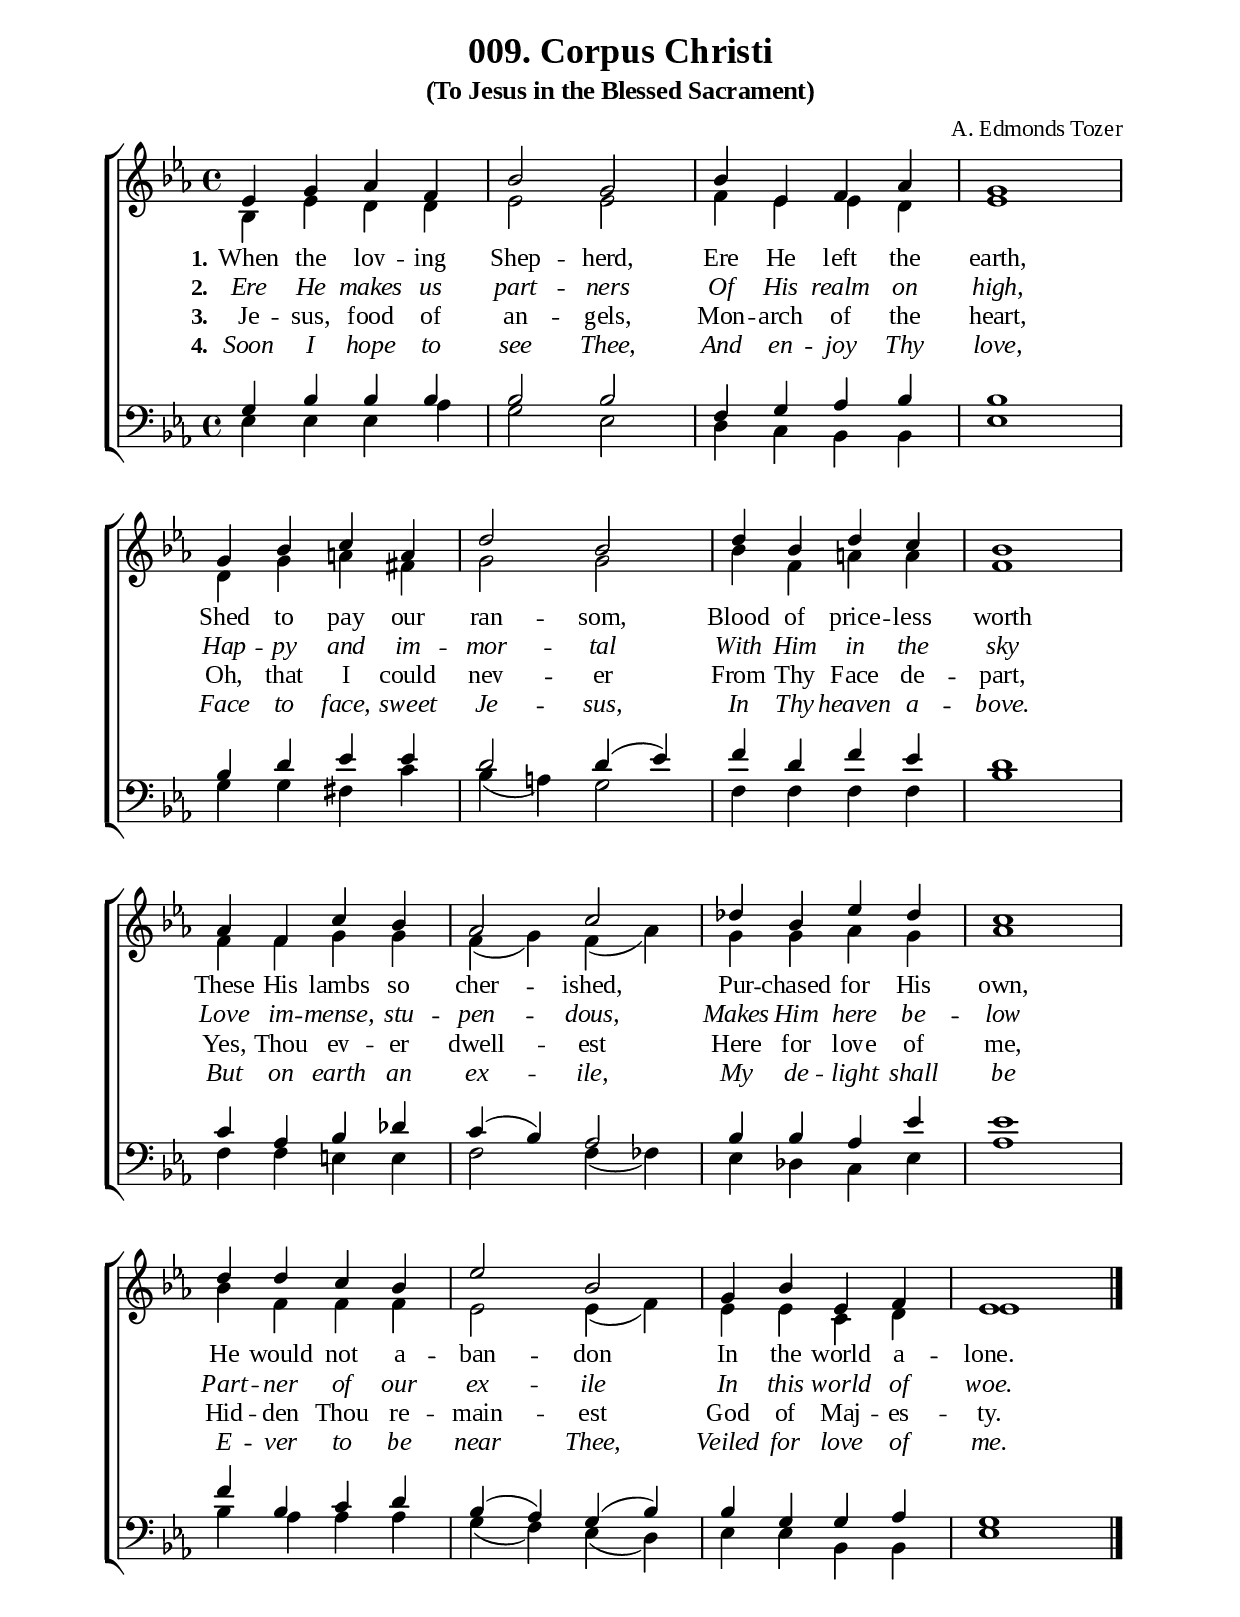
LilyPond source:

%%%%%%%%%%%%%%%%%%%%%%%%%%%%%
% CONTENTS OF THIS DOCUMENT
% 1. Common settings
% 2. Soprano verse music
% 3. Alto verse music
% 4. Tenor verse music
% 5. Basso verse music
% 6. Verse lyrics
% 7. Layout
%%%%%%%%%%%%%%%%%%%%%%%%%%%%%

%%%%%%%%%%%%%%%%%%%%%%%%%%%%%
% 1. Common settings
%%%%%%%%%%%%%%%%%%%%%%%%%%%%%
\version "2.18.2"

\header {
  title = "009. Corpus Christi"
  subtitle = "(To Jesus in the Blessed Sacrament)"
  %poet = ""
  composer = "A. Edmonds Tozer"
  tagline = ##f
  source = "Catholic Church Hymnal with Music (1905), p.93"
  %site = ""
}

globalSettings= {
  \key c \minor
  \time 4/4
  %\override Score.BarNumber.break-visibility = ##(#t #t #t)
  \override Score.BarNumber.break-visibility = ##(#f #f #f)
}

verseSettings = {
  \phrasingSlurDashed
}

\paper {
  #(set-paper-size "a4")
  top-margin = 15\mm
  bottom-margin = 15\mm
  left-margin = 20\mm
  right-margin = 20\mm
  indent = #0
  #(define fonts
	 (make-pango-font-tree "Liberation Serif"
	 		       "Liberation Serif"
			       "Liberation Serif"
			       (/ 20 20)))
}

printItalic = \with {
  \override LyricText.font-shape = #'italic
}

%%%%%%%%%%%%%%%%%%%%%%%%%%%%%
% 2. Soprano verse music
%%%%%%%%%%%%%%%%%%%%%%%%%%%%%
musicVerseSoprano = \relative c' {
  ees4 g aes f |
  bes2 g |
  bes4 ees, f aes |
  g1 \break \bar "|"
  g4 bes c a |
  d2 bes |
  d4 bes d c |
  bes1 \break \bar "|"
  aes4 f c' bes |
  aes2 c |
  des4 bes ees des |
  c1 \break \bar "|"
  d4 d c bes | 
  ees2 bes |
  g4 bes ees, f |
  ees1 
}

%%%%%%%%%%%%%%%%%%%%%%%%%%%%%
% 3. Alto verse music
%%%%%%%%%%%%%%%%%%%%%%%%%%%%%
musicVerseAlto = \relative c' {
  bes4 ees d d |
  ees2 ees |
  f4 ees ees d |
  ees1 \break \bar "|"
  d4 g a fis |
  g2 g |
  bes4 f a a |
  f1 \break \bar "|"             
  f4 f g g |
  f (g) f (aes) |
  g4 g aes g |
  aes1 \break \bar "|"
  bes4 f f f |
  ees2 ees4 (f) |
  ees4 ees c d |
  ees1 
}

%%%%%%%%%%%%%%%%%%%%%%%%%%%%%
% 4. Tenor verse music
%%%%%%%%%%%%%%%%%%%%%%%%%%%%%
musicVerseTenor = \relative c' {
  g4  bes bes bes |
  bes2 bes |
  f4 g aes bes |
  bes1 \break \bar "|"              
  bes4 d ees ees |
  d2 d4 (ees) |
  f4 d f ees |
  d1 \break \bar "|"              
  c4 aes bes des |
  c (bes) aes2 |
  bes4 bes aes ees' |
  ees1 \break \bar "|"  
  f4 bes, c d |
  bes4 (aes) g (bes) |
  bes4 g g aes |
  g1
}

%%%%%%%%%%%%%%%%%%%%%%%%%%%%%
% 5. Basso verse music
%%%%%%%%%%%%%%%%%%%%%%%%%%%%%
musicVerseBasso = \relative c {
  ees4 ees ees aes |
  g2 ees |
  d4 c bes bes |
  ees1 \break \bar "|"                
  g4 g fis c' |
  bes4 (a) g2 |
  f4 f f f |
  bes1 \break \bar "|"  
  f4 f e e |
  f2 f4 (fes) |
  ees4 des c ees |
  aes1 \break \bar "|"  
  bes4 aes aes aes |
  g4 (f) ees (d) |
  ees4 ees bes bes |
  ees1 \bar "|."
}

%%%%%%%%%%%%%%%%%%%%%%%%%%%%%
% 6. Verse lyrics
%%%%%%%%%%%%%%%%%%%%%%%%%%%%%
lyricVerseOne = \lyricmode {
  \set stanza = #"1."
  When the lov -- ing Shep -- herd,
  Ere He left the earth,
  Shed to pay our ran -- som,
  Blood of price -- less worth
  These His lambs so cher -- ished,
  Pur -- chased for His own,
  He would not a -- ban -- don
  In the world a -- lone.
}

lyricVerseTwo = \lyricmode {
  \set stanza = #"2."
  Ere He makes us part -- ners
  Of His realm on high,
  Hap -- py and im -- mor -- tal
  With Him in the sky
  Love im -- mense, stu -- pen -- dous,
  Makes Him here be -- low
  Part -- ner of our ex -- ile
  In this world of woe.
}

lyricVerseThree = \lyricmode {
  \set stanza = #"3."
  Je -- sus, food of an -- gels,
  Mon -- arch of the heart,
  Oh, that I could nev -- er 
  From Thy Face de -- part,
  Yes, Thou ev -- er dwell -- est
  Here for love of me,
  Hid -- den Thou re -- main -- est
  God of Maj -- es -- ty.
}

lyricVerseFour = \lyricmode {
  \set stanza = #"4."
  Soon I hope to see Thee,
  And en -- joy Thy love,
  Face to face, sweet Je -- sus,
  In Thy heaven a -- bove.
  But on earth an ex -- ile,
  My de -- light shall be
  E -- ver to be near Thee,
  Veiled for love of me.
}


%%%%%%%%%%%%%%%%%%%%%%%%%%%%%
% 7. Layout
%%%%%%%%%%%%%%%%%%%%%%%%%%%%%
\score {
    \new ChoirStaff <<
      \new Staff <<
        \clef "treble"
        \new Voice = "soprano" {
          \voiceOne \globalSettings \verseSettings \stemUp \slurUp \musicVerseSoprano
        }
        \new Voice = "alto" {
          \voiceTwo \globalSettings \verseSettings \stemDown \slurDown \musicVerseAlto
        }
      >>
      \new Lyrics \lyricsto soprano \lyricVerseOne
      \new Lyrics \printItalic \lyricsto soprano \lyricVerseTwo
      \new Lyrics \lyricsto soprano \lyricVerseThree
      \new Lyrics \printItalic \lyricsto soprano \lyricVerseFour
      %\new Lyrics \printItalic \lyricsto soprano \lyricVerseFive
      %\new Lyrics \printItalic \lyricsto soprano \lyricVerseSix
      \new Staff <<
        \clef "bass"
        \new Voice = "tenor" {
          \voiceOne \globalSettings \verseSettings \stemUp \slurUp \musicVerseTenor
        }
        \new Voice = "basso" {
          \voiceTwo \globalSettings \verseSettings \stemDown \slurDown \musicVerseBasso
        }
      >>
    >>
}

